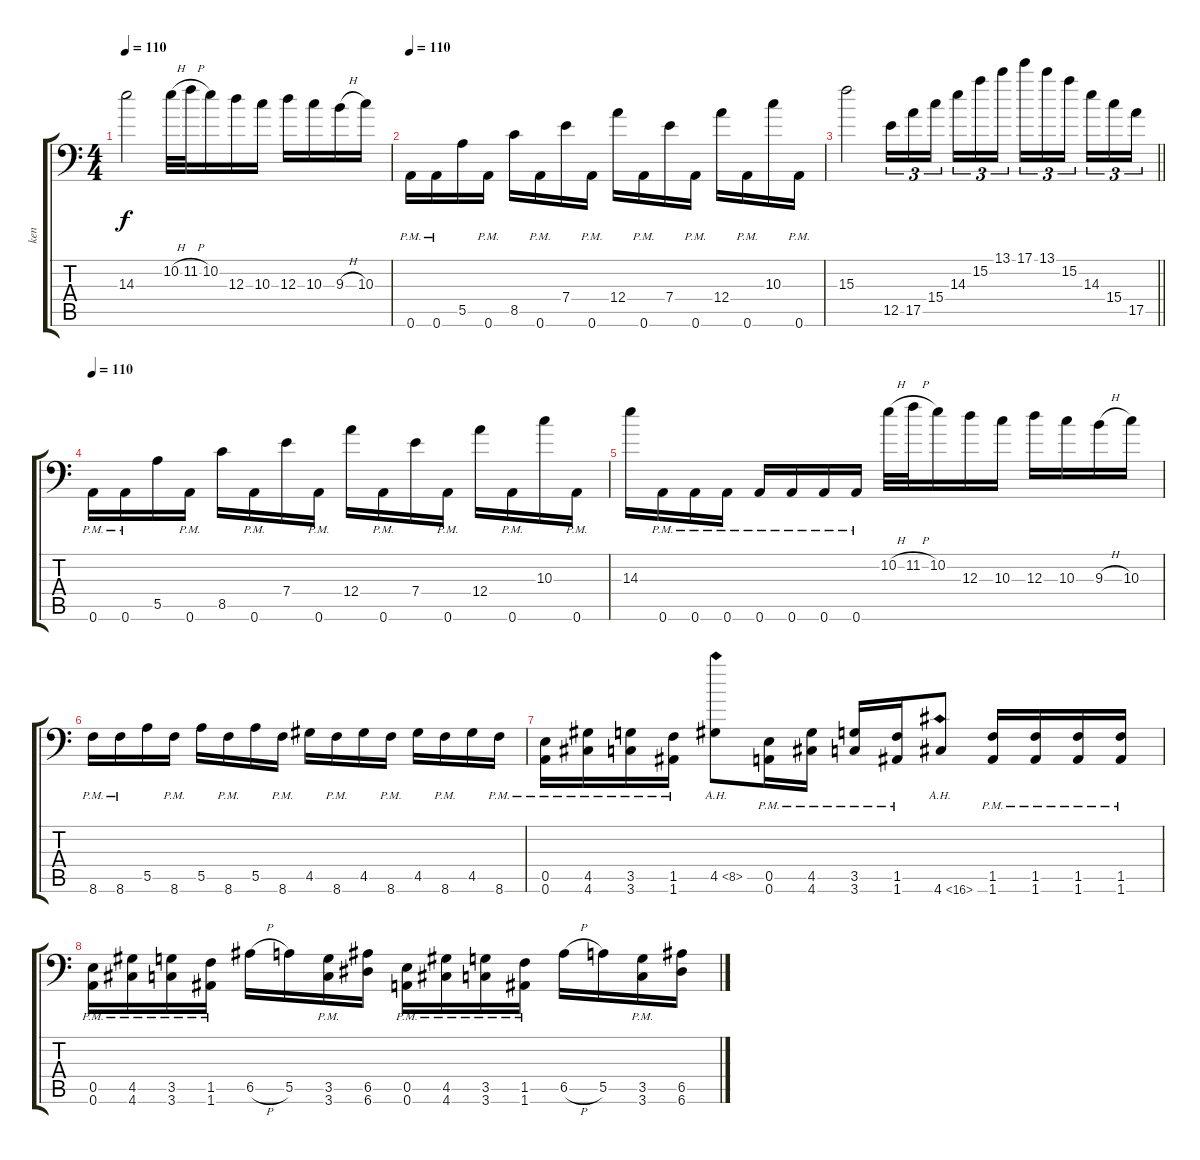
\track ("ken" "ken") {instrument distortionguitar}
\staff {score tabs}
\tuning (B3 Gb3 D3 A2 E2 A1) {hide}
\ts (4 4)
\tempo 110
\clef f4
\ks c
14.3.2{dy f} 10.2{h}.32 11.2{h}.32 10.2.16 12.3.16 10.3.16 12.3.16 10.3.16 9.3{h}.16 10.3.16 |
\tempo 110
0.6{pm}.16 0.6{pm}.16 5.5.16 0.6{pm}.16 8.5.16 0.6{pm}.16 7.4.16 0.6{pm}.16 12.4.16 0.6{pm}.16 7.4.16 0.6{pm}.16 12.4.16 0.6{pm}.16 10.3.16 0.6{pm}.16 |
\barLineRight lightlight
15.3.2 12.5.16{tu (3 2)} 17.5.16{tu (3 2)} 15.4.16{tu (3 2) beam splitsecondary} 14.3.16{tu (3 2)} 15.2.16{tu (3 2)} 13.1.16{tu (3 2)} 17.1.16{tu (3 2)} 13.1.16{tu (3 2)} 15.2.16{tu (3 2) beam splitsecondary} 14.3.16{tu (3 2)} 15.4.16{tu (3 2)} 17.5.16{tu (3 2)} |
\tempo 110
0.6{pm}.16 0.6{pm}.16 5.5.16 0.6{pm}.16 8.5.16 0.6{pm}.16 7.4.16 0.6{pm}.16 12.4.16 0.6{pm}.16 7.4.16 0.6{pm}.16 12.4.16 0.6{pm}.16 10.3.16 0.6{pm}.16 |
14.3.16 0.6{pm}.16 0.6{pm}.16 0.6{pm}.16 0.6{pm}.16 0.6{pm}.16 0.6{pm}.16 0.6{pm}.16 10.2{h}.32 11.2{h}.32 10.2.16 12.3.16 10.3.16 12.3.16 10.3.16 9.3{h}.16 10.3.16 |
8.6{pm}.16 8.6{pm}.16 5.5.16 8.6{pm}.16 5.5.16 8.6{pm}.16 5.5.16 8.6{pm}.16 4.5.16 8.6{pm}.16 4.5.16 8.6{pm}.16 4.5.16 8.6{pm}.16 4.5.16 8.6{pm}.16 |
(0.5 0.6{pm}).16 (4.5 4.6{pm}).16 (3.5 3.6{pm}).16 (1.5 1.6{pm}).16 4.5{ah 4}.8 (0.5 0.6{pm}).16 (4.5 4.6{pm}).16 (3.5 3.6{pm}).16 (1.5 1.6{pm}).16 4.6{ah 12}.8 (1.5 1.6{pm}).16 (1.5 1.6{pm}).16 (1.5 1.6{pm}).16 (1.5 1.6{pm}).16 |
(0.5 0.6{pm}).16 (4.5 4.6{pm}).16 (3.5 3.6{pm}).16 (1.5 1.6{pm}).16 6.5{h}.16 5.5.16 (3.5 3.6{pm}).16 (6.5 6.6).16 (0.5 0.6{pm}).16 (4.5 4.6{pm}).16 (3.5 3.6{pm}).16 (1.5 1.6{pm}).16 6.5{h}.16 5.5.16 (3.5 3.6{pm}).16 (6.5 6.6).16
